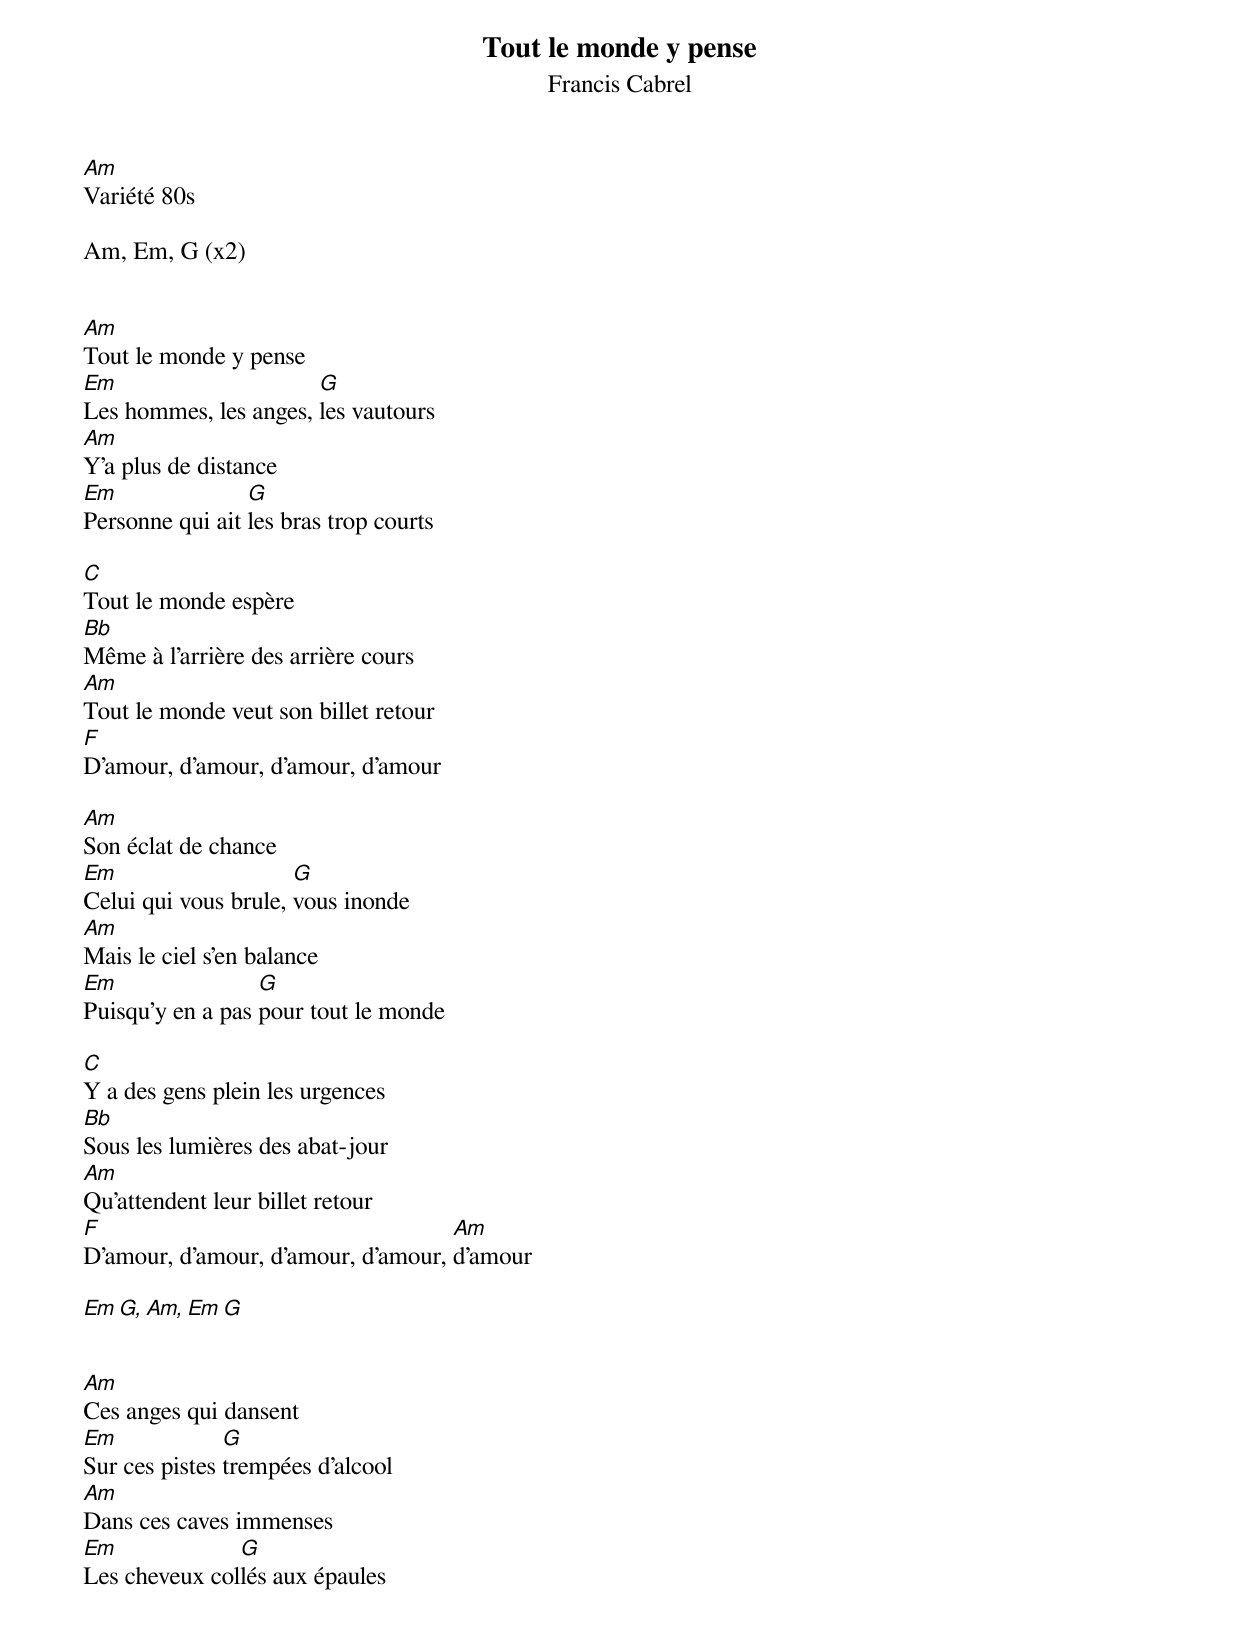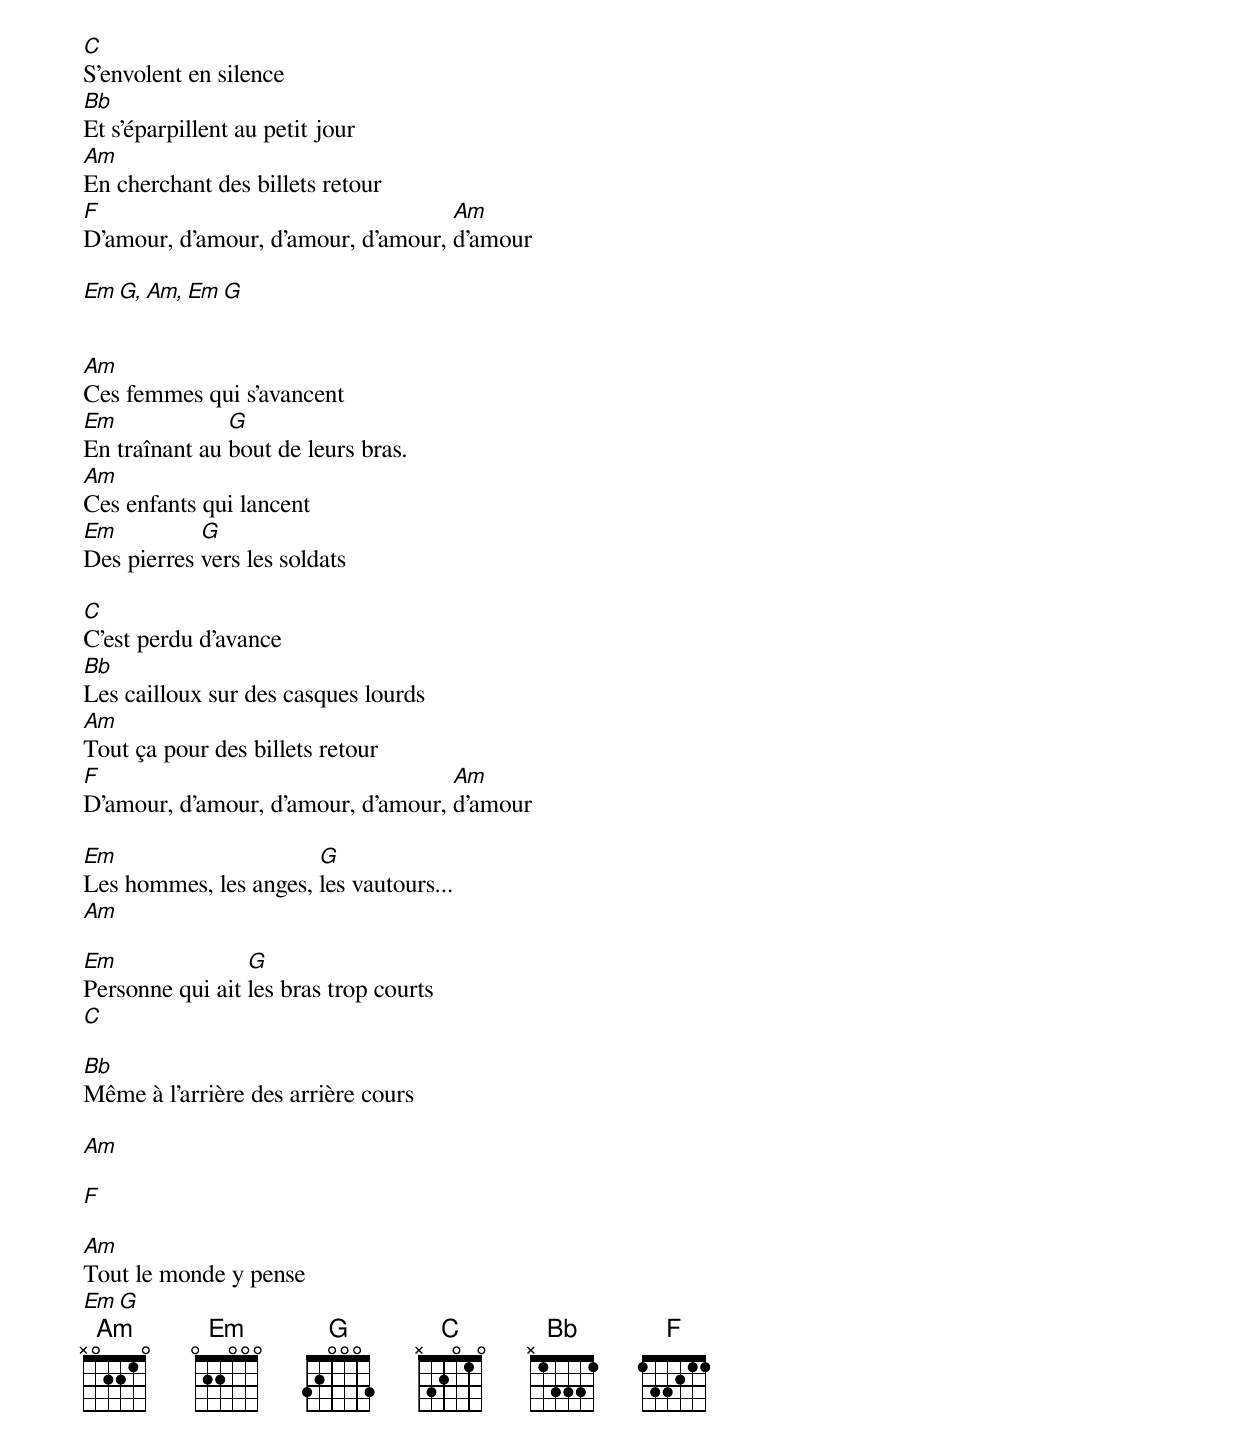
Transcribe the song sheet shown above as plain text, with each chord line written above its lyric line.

Tout le monde y pense
Francis Cabrel
Am
Variété 80s

Am, Em, G (x2)


Am
Tout le monde y pense
Em                     G
Les hommes, les anges, les vautours
Am
Y'a plus de distance
Em               G
Personne qui ait les bras trop courts

C
Tout le monde espère
Bb
Même à l'arrière des arrière cours
Am
Tout le monde veut son billet retour
F
D'amour, d'amour, d'amour, d'amour

Am
Son éclat de chance
Em                    G
Celui qui vous brule, vous inonde
Am
Mais le ciel s'en balance
Em                G
Puisqu'y en a pas pour tout le monde

C
Y a des gens plein les urgences
Bb
Sous les lumières des abat-jour
Am
Qu’attendent leur billet retour
F                                   Am
D'amour, d'amour, d'amour, d'amour, d’amour

Em G, Am, Em G


Am
Ces anges qui dansent
Em             G
Sur ces pistes trempées d'alcool
Am
Dans ces caves immenses
Em             G
Les cheveux collés aux épaules

C
S'envolent en silence
Bb
Et s'éparpillent au petit jour
Am
En cherchant des billets retour
F                                   Am
D'amour, d'amour, d'amour, d'amour, d’amour

Em G, Am, Em G


Am
Ces femmes qui s'avancent
Em             G
En traînant au bout de leurs bras.
Am
Ces enfants qui lancent
Em          G
Des pierres vers les soldats

C
C'est perdu d'avance
Bb
Les cailloux sur des casques lourds
Am
Tout ça pour des billets retour
F                                   Am
D'amour, d'amour, d'amour, d'amour, d’amour

Em                     G
Les hommes, les anges, les vautours...
Am

Em               G
Personne qui ait les bras trop courts
C

Bb
Même à l'arrière des arrière cours

Am

F

Am
Tout le monde y pense
Em G
